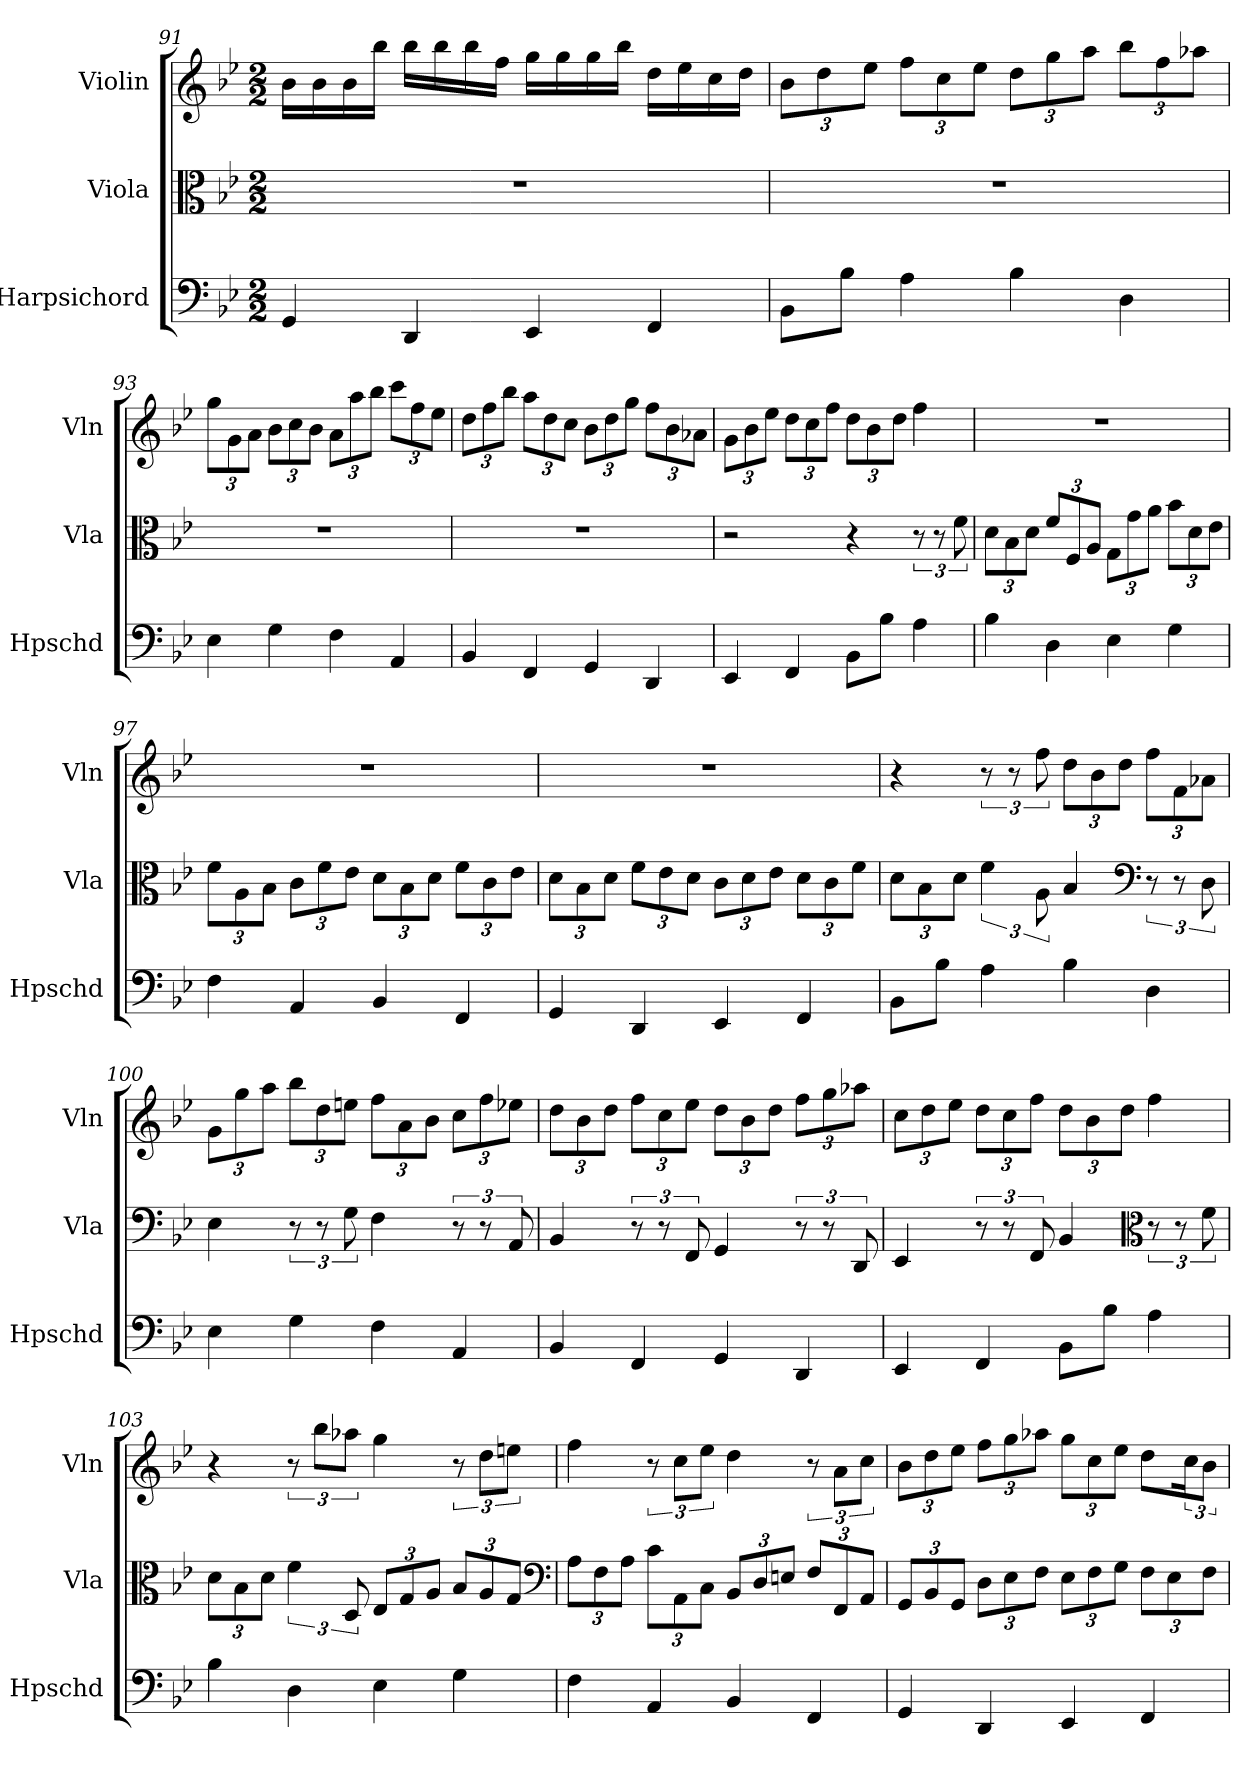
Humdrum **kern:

**kern	**kern	**kern
*part3	*part2	*part1
*staff3	*staff2	*staff1
*I"Harpsichord	*I"Viola	*I"Violin
*I'Hpschd	*I'Vla	*I'Vln
*clefF4	*clefC3	*clefG2
*k[b-e-]	*k[b-e-]	*k[b-e-]
*M2/2	*M2/2	*M2/2
=91	=91	=91
4GG/	1r	16b-\LL
.	.	16b-\
.	.	16b-\
.	.	16bb-\JJ
4DD/	.	16bb-\LL
.	.	16bb-\
.	.	16bb-\
.	.	16ff\JJ
4EE-/	.	16gg\LL
.	.	16gg\
.	.	16gg\
.	.	16bb-\JJ
4FF/	.	16dd\LL
.	.	16ee-\
.	.	16cc\
.	.	16dd\JJ
=92	=92	=92
8BB-\L	1r	12b-\L
.	.	12dd\
8B-\J	.	.
.	.	12ee-\J
4A\	.	12ff\L
.	.	12cc\
.	.	12ee-\J
4B-\	.	12dd\L
.	.	12gg\
.	.	12aa\J
4D\	.	12bb-\L
.	.	12ff\
.	.	12aa-X\J
=93	=93	=93
4E-\	1r	12gg\L
.	.	12g\
.	.	12a\J
4G\	.	12b-\L
.	.	12cc\
.	.	12b-\J
4F\	.	12a\L
.	.	12aa\
.	.	12bb-\J
4AA/	.	12ccc\L
.	.	12ff\
.	.	12ee-\J
=94	=94	=94
4BB-/	1r	12dd\L
.	.	12ff\
.	.	12bb-\J
4FF/	.	12aa\L
.	.	12dd\
.	.	12cc\J
4GG/	.	12b-\L
.	.	12dd\
.	.	12gg\J
4DD/	.	12ff\L
.	.	12b-\
.	.	12a-X\J
=95	=95	=95
4EE-/	2r	12g\L
.	.	12b-\
.	.	12ee-\J
4FF/	.	12dd\L
.	.	12cc\
.	.	12ff\J
8BB-\L	4r	12dd\L
.	.	12b-\
8B-\J	.	.
.	.	12dd\J
4A\	12r	4ff\
.	12r	.
.	12f\	.
=96	=96	=96
4B-\	12d\L	1r
.	12B-\	.
.	12d\J	.
4D\	12f/L	.
.	12F/	.
.	12A/J	.
4E-\	12G\L	.
.	12g\	.
.	12a\J	.
4G\	12b-\L	.
.	12d\	.
.	12e-\J	.
=97	=97	=97
4F\	12f\L	1r
.	12A\	.
.	12B-\J	.
4AA/	12c\L	.
.	12f\	.
.	12e-\J	.
4BB-/	12d\L	.
.	12B-\	.
.	12d\J	.
4FF/	12f\L	.
.	12c\	.
.	12e-\J	.
=98	=98	=98
4GG/	12d\L	1r
.	12B-\	.
.	12d\J	.
4DD/	12f\L	.
.	12e-\	.
.	12d\J	.
4EE-/	12c\L	.
.	12d\	.
.	12e-\J	.
4FF/	12d\L	.
.	12c\	.
.	12f\J	.
=99	=99	=99
8BB-\L	12d\L	4r
.	12B-\	.
8B-\J	.	.
.	12d\J	.
4A\	6f\	12r
.	.	12r
.	12A\	12ff\
4B-\	4B-/	12dd\L
.	.	12b-\
.	.	12dd\J
*	*clefF4	*
4D\	12r	12ff\L
.	12r	12f\
.	12D\	12a-X\J
=100	=100	=100
4E-\	4E-\	12g\L
.	.	12gg\
.	.	12aa\J
4G\	12r	12bb-\L
.	12r	12dd\
.	12G\	12een\J
4F\	4F\	12ff\L
.	.	12a\
.	.	12b-\J
4AA/	12r	12cc\L
.	12r	12ff\
.	12AA/	12ee-X\J
=101	=101	=101
4BB-/	4BB-/	12dd\L
.	.	12b-\
.	.	12dd\J
4FF/	12r	12ff\L
.	12r	12cc\
.	12FF/	12ee-\J
4GG/	4GG/	12dd\L
.	.	12b-\
.	.	12dd\J
4DD/	12r	12ff\L
.	12r	12gg\
.	12DD/	12aa-X\J
=102	=102	=102
4EE-/	4EE-/	12cc\L
.	.	12dd\
.	.	12ee-\J
4FF/	12r	12dd\L
.	12r	12cc\
.	12FF/	12ff\J
8BB-\L	4BB-/	12dd\L
.	.	12b-\
8B-\J	.	.
.	.	12dd\J
*	*clefC3	*
4A\	12r	4ff\
.	12r	.
.	12f\	.
=103	=103	=103
4B-\	12d\L	4r
.	12B-\	.
.	12d\J	.
4D\	6f\	12r
.	.	12bb-\L
.	12D/	12aa-X\J
4E-\	12E-/L	4gg\
.	12G/	.
.	12A/J	.
4G\	12B-/L	12r
.	12A/	12dd\L
.	12G/J	12een\J
*	*clefF4	*
=104	=104	=104
4F\	12A\L	4ff\
.	12F\	.
.	12A\J	.
4AA/	12c\L	12r
.	12AA\	12cc\L
.	12C\J	12ee-\J
4BB-/	12BB-/L	4dd\
.	12D/	.
.	12En/J	.
4FF/	12F/L	12r
.	12FF/	12a\L
.	12AA/J	12cc\J
=105	=105	=105
4GG/	12GG/L	12b-\L
.	12BB-/	12dd\
.	12GG/J	12ee-\J
4DD/	12D\L	12ff\L
.	12E-\	12gg\
.	12F\J	12aa-X\J
4EE-/	12E-\L	12gg\L
.	12F\	12cc\
.	12G\J	12ee-\J
4FF/	12F\L	8dd\L
.	12E-\	.
.	.	24cc\K
.	12F\J	12b-\J
=	=	=
*-	*-	*-
